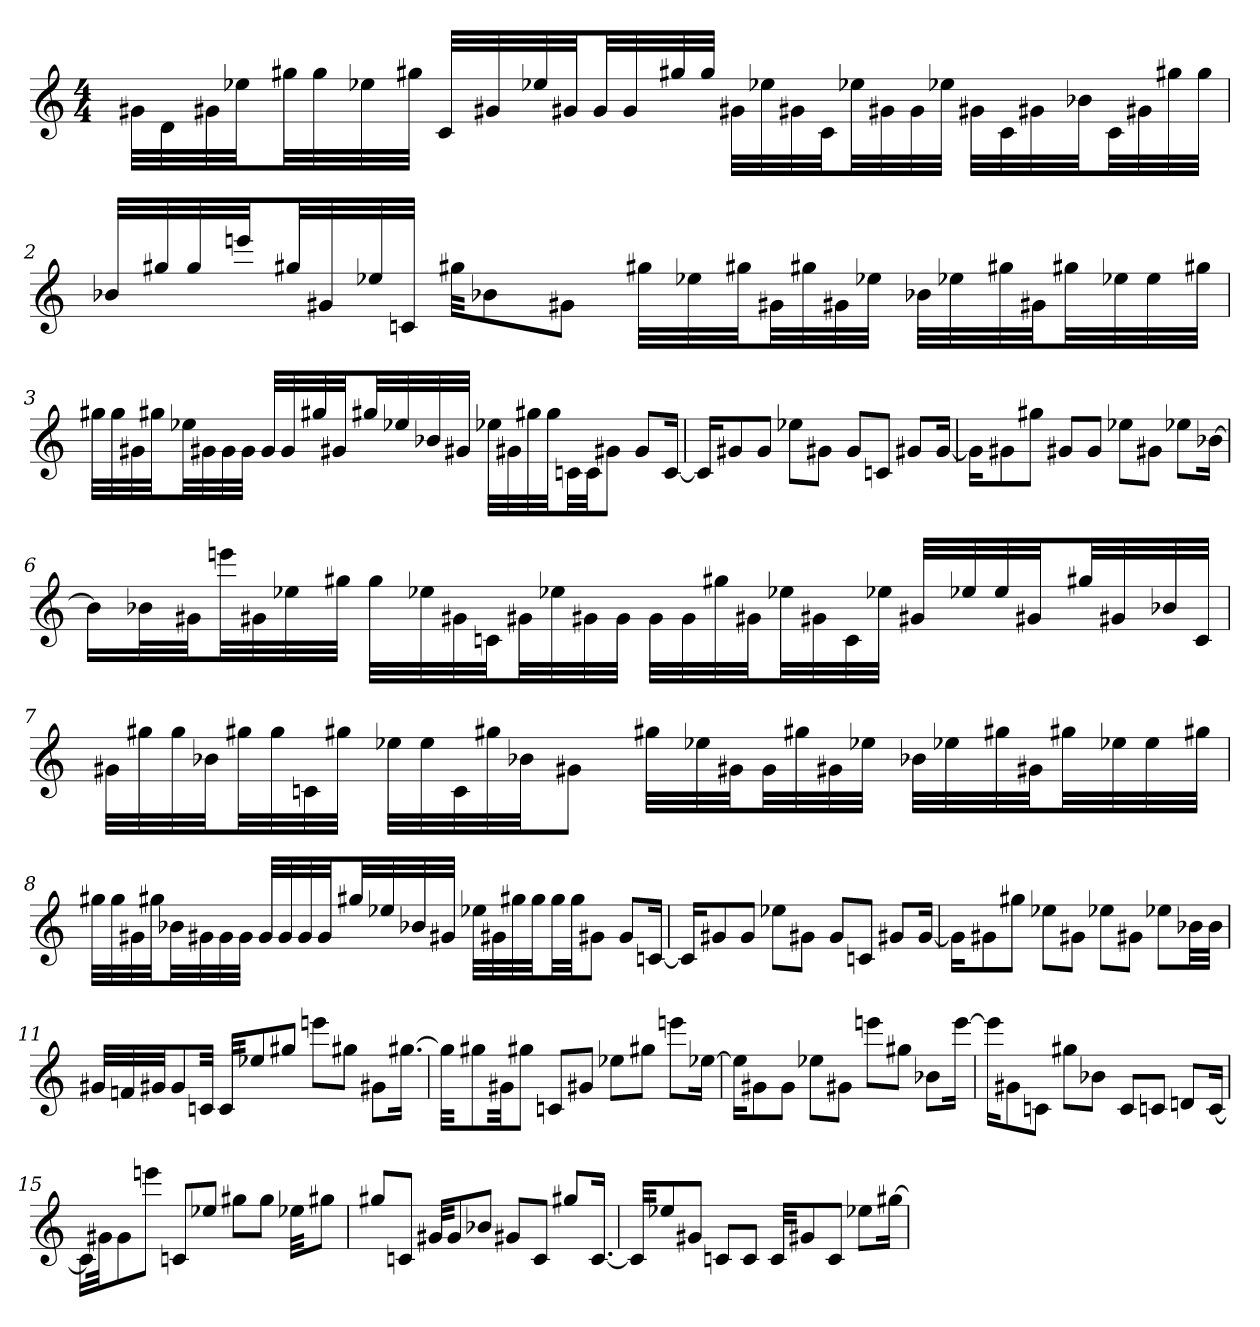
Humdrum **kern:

**kern
*part1
*staff1
*clefG2
*M4/4
=1
32g#X\LLL
32d\
32g#X\
32ee-X\JJ
32gg#X\LL
32gg#\
32ee-X\
32gg#X\JJJ
32c/LLL
32g#X/
32ee-X/
32g#X/JJ
32g#/LL
32g#/
32gg#X/
32gg#/JJJ
32g#X\LLL
32ee-X\
32g#X\
32c\JJ
32ee-X\LL
32g#X\
32g#\
32ee-X\JJJ
32g#X\LLL
32c\
32g#X\
32b-X\JJ
32c\LL
32g#X\
32gg#X\
32gg#\JJJ
=2
32b-X/LLL
32gg#X/
32gg#/
32eeen/JJ
32gg#X/LL
32g#X/
32ee-X/
32cn/JJJ
32gg#X\KKL
8b-X\
8g#X\J
32gg#X\LLL
32ee-X\
32gg#X\JJ
32g#X\LL
32gg#X\
32g#X\
32ee-X\JJJ
32b-X\LLL
32ee-X\
32gg#X\
32g#X\JJ
32gg#X\LL
32ee-X\
32ee-\
32gg#X\JJJ
=3
32gg#X\LLL
32gg#\
32g#X\
32gg#X\JJ
32ee-X\LL
32g#X\
32g#\
32g#\JJJ
32g#/LLL
32g#/
32gg#X/
32g#X/JJ
32gg#X/LL
32ee-X/
32b-X/
32g#X/JJJ
32ee-X\LLL
32g#X\
32gg#X\
32gg#\JJ
32cn\LL
32c\JJ
8g#X\J
8g#/L
[16c/Jk
=4
16c/KL]
8g#X/
8g#/J
8ee-X\L
8g#X\J
8g#/L
8cn/J
8g#X/L
[16g#/Jk
=5
16g#\KL]
8g#X\
8gg#X\J
8g#X/L
8g#/J
8ee-X\L
8g#X\J
8ee-X\L
[16b-X\Jk
=6
16b-\LL]
32b-X\L
32g#X\JJ
32eeen\LL
32g#X\
32ee-X\
32gg#X\JJJ
32gg#\LLL
32ee-X\
32g#X\
32cn\JJ
32g#X\LL
32ee-X\
32g#X\
32g#\JJJ
32g#\LLL
32g#\
32gg#X\
32g#X\JJ
32ee-X\LL
32g#X\
32c\
32ee-X\JJJ
32g#X/LLL
32ee-X/
32ee-/
32g#X/JJ
32gg#X/LL
32g#X/
32b-X/
32c/JJJ
=7
32g#X\LLL
32gg#X\
32gg#\
32b-X\JJ
32gg#X\LL
32gg#\
32cn\
32gg#X\JJJ
32ee-X\LLL
32ee-\
32c\
32gg#X\JJ
32b-X\KK
8g#X\J
32gg#X\LLL
32ee-X\
32g#X\JJ
32g#\LL
32gg#X\
32g#X\
32ee-X\JJJ
32b-X\LLL
32ee-X\
32gg#X\
32g#X\JJ
32gg#X\LL
32ee-X\
32ee-\
32gg#X\JJJ
=8
32gg#X\LLL
32gg#\
32g#X\
32gg#X\JJ
32b-X\LL
32g#X\
32g#\
32g#\JJJ
32g#/LLL
32g#/
32g#/
32g#/JJ
32gg#X/LL
32ee-X/
32b-X/
32g#X/JJJ
32ee-X\LLL
32g#X\
32gg#X\
32gg#\JJ
32gg#\LL
32gg#\JJ
8g#X\J
8g#/L
[16cn/Jk
=9
16c/KL]
8g#X/
8g#/J
8ee-X\L
8g#X\J
8g#/L
8cn/J
8g#X/L
[16g#/Jk
=10
16g#\KL]
8g#X\
8gg#X\J
8ee-X\L
8g#X\J
8ee-X\L
8g#X\J
8ee-X\L
32b-X\LL
32b-\JJJ
=11
32g#X/LLL
32fn/
32g#X/JJ
8g#/
32cn/Jkk
32c/KKL
8ee-X/
8gg#X/J
8eeen\L
8gg#X\J
8g#X\L
[16.gg#X\Jk
=12
32gg#\KKL]
8gg#X\
32g#X\KK
8gg#X\J
8cn/L
8g#X/J
8ee-X\L
8gg#X\J
8eeen\L
[16ee-X\Jk
=13
16ee-\KL]
8g#X\
8g#\J
8ee-X\L
8g#X\J
8eeen\L
8gg#X\J
8b-X\L
[16eee\Jk
=14
16eee\KL]
8g#X\
8cn\J
8gg#X\L
8b-X\J
8c/L
8cn/J
8dn/L
[16c/Jk
=15
16c\LL]
32g#X\Jk
8g#\
8eeen\J
8cn/L
8ee-X/J
8gg#X\L
8gg#\J
32ee-X\KKL
8gg#X\J
=16
8gg#X/L
8cn/J
32g#X/KKL
8g#/
8b-X/J
8g#X/L
8c/J
8gg#X/L
[16.c/Jk
=17
32c/KKL]
8ee-X/
8g#X/J
8cn/L
8c/J
32c/KKL
8g#X/
8c/J
8ee-X\L
[16gg#X\Jk
=
*-
